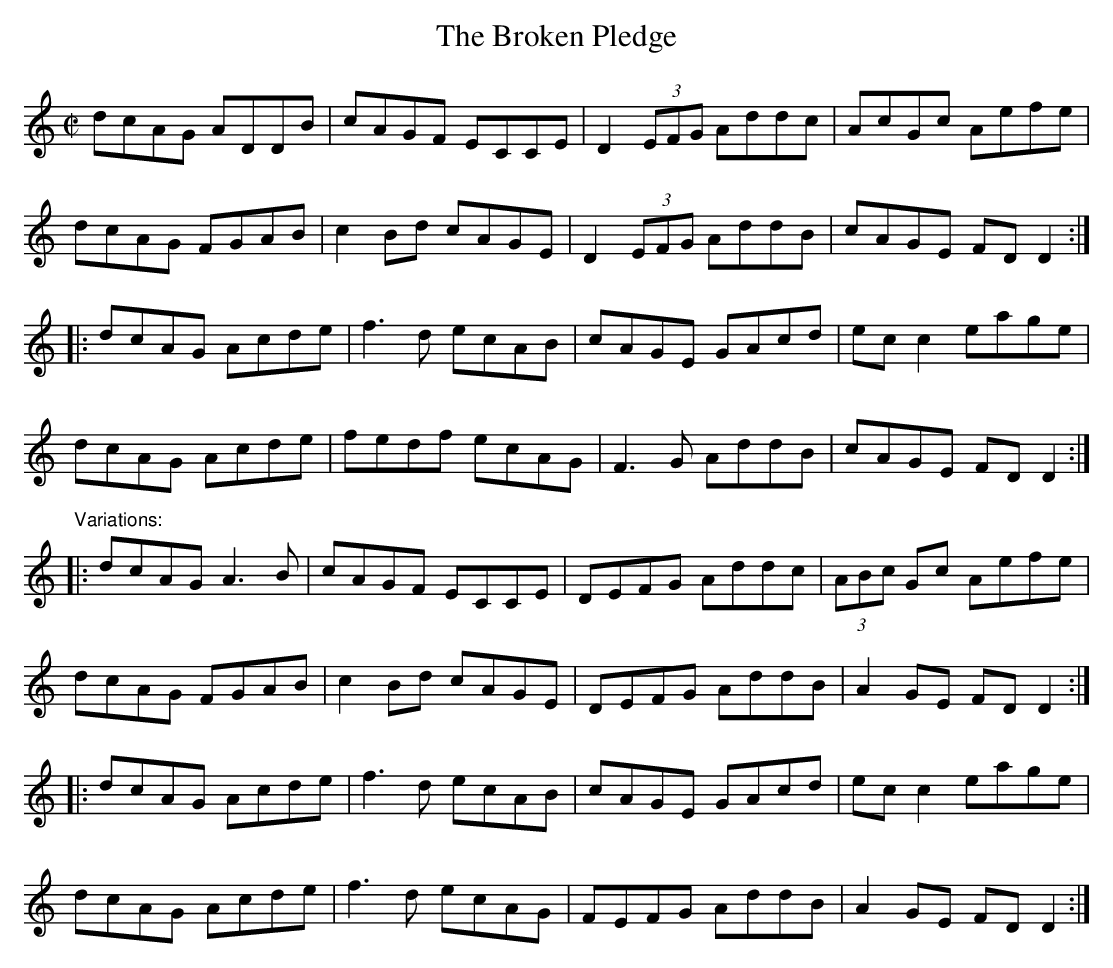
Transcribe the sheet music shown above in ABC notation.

X:1
T:Broken Pledge, The
M:C|
K:Ddor
dcAG ADDB|cAGF ECCE|D2 (3EFG Addc|AcGc Aefe|
dcAG FGAB|c2Bd cAGE|D2 (3EFG AddB|cAGE FDD2:|
|:dcAG Acde|f3d ecAB|cAGE GAcd|ecc2 eage|
dcAG Acde|fedf ecAG|F3G AddB|cAGE FDD2:|
"Variations:"
|:dcAG A3B|cAGF ECCE|DEFG Addc|(3ABc Gc Aefe|
dcAG FGAB|c2Bd cAGE|DEFG AddB|A2GE FDD2:|
|:dcAG Acde|f3d ecAB|cAGE GAcd|ecc2 eage|
dcAG Acde|f3d ecAG|FEFG AddB|A2GE FDD2:|
